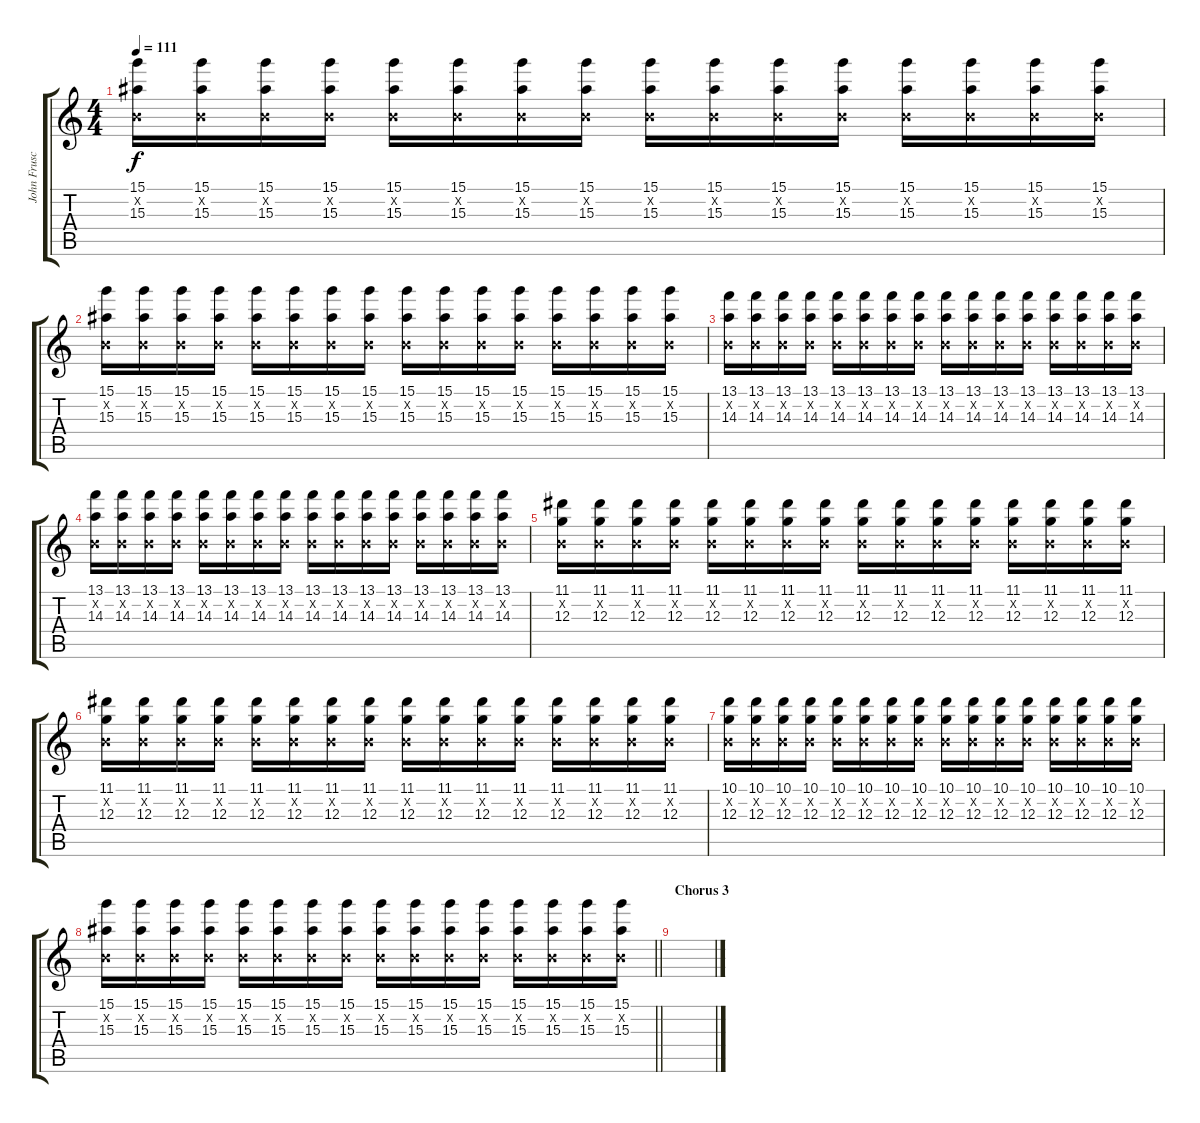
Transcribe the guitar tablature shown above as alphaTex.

\track ("John Frusciante | Gtr. 3" "John Frusc") {instrument overdrivenguitar}
\staff {score tabs}
\tuning (E4 B3 G3 D3 A2 E2) {hide}
\ts (4 4)
\tempo 111
\clef g2
\ks c
(15.1 0.2{x} 15.3).16{dy f} (15.1 0.2{x} 15.3).16 (15.1 0.2{x} 15.3).16 (15.1 0.2{x} 15.3).16 (15.1 0.2{x} 15.3).16 (15.1 0.2{x} 15.3).16 (15.1 0.2{x} 15.3).16 (15.1 0.2{x} 15.3).16 (15.1 0.2{x} 15.3).16 (15.1 0.2{x} 15.3).16 (15.1 0.2{x} 15.3).16 (15.1 0.2{x} 15.3).16 (15.1 0.2{x} 15.3).16 (15.1 0.2{x} 15.3).16 (15.1 0.2{x} 15.3).16 (15.1 0.2{x} 15.3).16 |
(15.1 0.2{x} 15.3).16 (15.1 0.2{x} 15.3).16 (15.1 0.2{x} 15.3).16 (15.1 0.2{x} 15.3).16 (15.1 0.2{x} 15.3).16 (15.1 0.2{x} 15.3).16 (15.1 0.2{x} 15.3).16 (15.1 0.2{x} 15.3).16 (15.1 0.2{x} 15.3).16 (15.1 0.2{x} 15.3).16 (15.1 0.2{x} 15.3).16 (15.1 0.2{x} 15.3).16 (15.1 0.2{x} 15.3).16 (15.1 0.2{x} 15.3).16 (15.1 0.2{x} 15.3).16 (15.1 0.2{x} 15.3).16 |
(13.1 0.2{x} 14.3).16 (13.1 0.2{x} 14.3).16 (13.1 0.2{x} 14.3).16 (13.1 0.2{x} 14.3).16 (13.1 0.2{x} 14.3).16 (13.1 0.2{x} 14.3).16 (13.1 0.2{x} 14.3).16 (13.1 0.2{x} 14.3).16 (13.1 0.2{x} 14.3).16 (13.1 0.2{x} 14.3).16 (13.1 0.2{x} 14.3).16 (13.1 0.2{x} 14.3).16 (13.1 0.2{x} 14.3).16 (13.1 0.2{x} 14.3).16 (13.1 0.2{x} 14.3).16 (13.1 0.2{x} 14.3).16 |
(13.1 0.2{x} 14.3).16 (13.1 0.2{x} 14.3).16 (13.1 0.2{x} 14.3).16 (13.1 0.2{x} 14.3).16 (13.1 0.2{x} 14.3).16 (13.1 0.2{x} 14.3).16 (13.1 0.2{x} 14.3).16 (13.1 0.2{x} 14.3).16 (13.1 0.2{x} 14.3).16 (13.1 0.2{x} 14.3).16 (13.1 0.2{x} 14.3).16 (13.1 0.2{x} 14.3).16 (13.1 0.2{x} 14.3).16 (13.1 0.2{x} 14.3).16 (13.1 0.2{x} 14.3).16 (13.1 0.2{x} 14.3).16 |
(11.1 0.2{x} 12.3).16 (11.1 0.2{x} 12.3).16 (11.1 0.2{x} 12.3).16 (11.1 0.2{x} 12.3).16 (11.1 0.2{x} 12.3).16 (11.1 0.2{x} 12.3).16 (11.1 0.2{x} 12.3).16 (11.1 0.2{x} 12.3).16 (11.1 0.2{x} 12.3).16 (11.1 0.2{x} 12.3).16 (11.1 0.2{x} 12.3).16 (11.1 0.2{x} 12.3).16 (11.1 0.2{x} 12.3).16 (11.1 0.2{x} 12.3).16 (11.1 0.2{x} 12.3).16 (11.1 0.2{x} 12.3).16 |
(11.1 0.2{x} 12.3).16 (11.1 0.2{x} 12.3).16 (11.1 0.2{x} 12.3).16 (11.1 0.2{x} 12.3).16 (11.1 0.2{x} 12.3).16 (11.1 0.2{x} 12.3).16 (11.1 0.2{x} 12.3).16 (11.1 0.2{x} 12.3).16 (11.1 0.2{x} 12.3).16 (11.1 0.2{x} 12.3).16 (11.1 0.2{x} 12.3).16 (11.1 0.2{x} 12.3).16 (11.1 0.2{x} 12.3).16 (11.1 0.2{x} 12.3).16 (11.1 0.2{x} 12.3).16 (11.1 0.2{x} 12.3).16 |
(10.1 0.2{x} 12.3).16 (10.1 0.2{x} 12.3).16 (10.1 0.2{x} 12.3).16 (10.1 0.2{x} 12.3).16 (10.1 0.2{x} 12.3).16 (10.1 0.2{x} 12.3).16 (10.1 0.2{x} 12.3).16 (10.1 0.2{x} 12.3).16 (10.1 0.2{x} 12.3).16 (10.1 0.2{x} 12.3).16 (10.1 0.2{x} 12.3).16 (10.1 0.2{x} 12.3).16 (10.1 0.2{x} 12.3).16 (10.1 0.2{x} 12.3).16 (10.1 0.2{x} 12.3).16 (10.1 0.2{x} 12.3).16 |
\barLineRight lightlight
(15.1 0.2{x} 15.3).16 (15.1 0.2{x} 15.3).16 (15.1 0.2{x} 15.3).16 (15.1 0.2{x} 15.3).16 (15.1 0.2{x} 15.3).16 (15.1 0.2{x} 15.3).16 (15.1 0.2{x} 15.3).16 (15.1 0.2{x} 15.3).16 (15.1 0.2{x} 15.3).16 (15.1 0.2{x} 15.3).16 (15.1 0.2{x} 15.3).16 (15.1 0.2{x} 15.3).16 (15.1 0.2{x} 15.3).16 (15.1 0.2{x} 15.3).16 (15.1 0.2{x} 15.3).16 (15.1 0.2{x} 15.3).16 |
\section ("" "Chorus 3")
